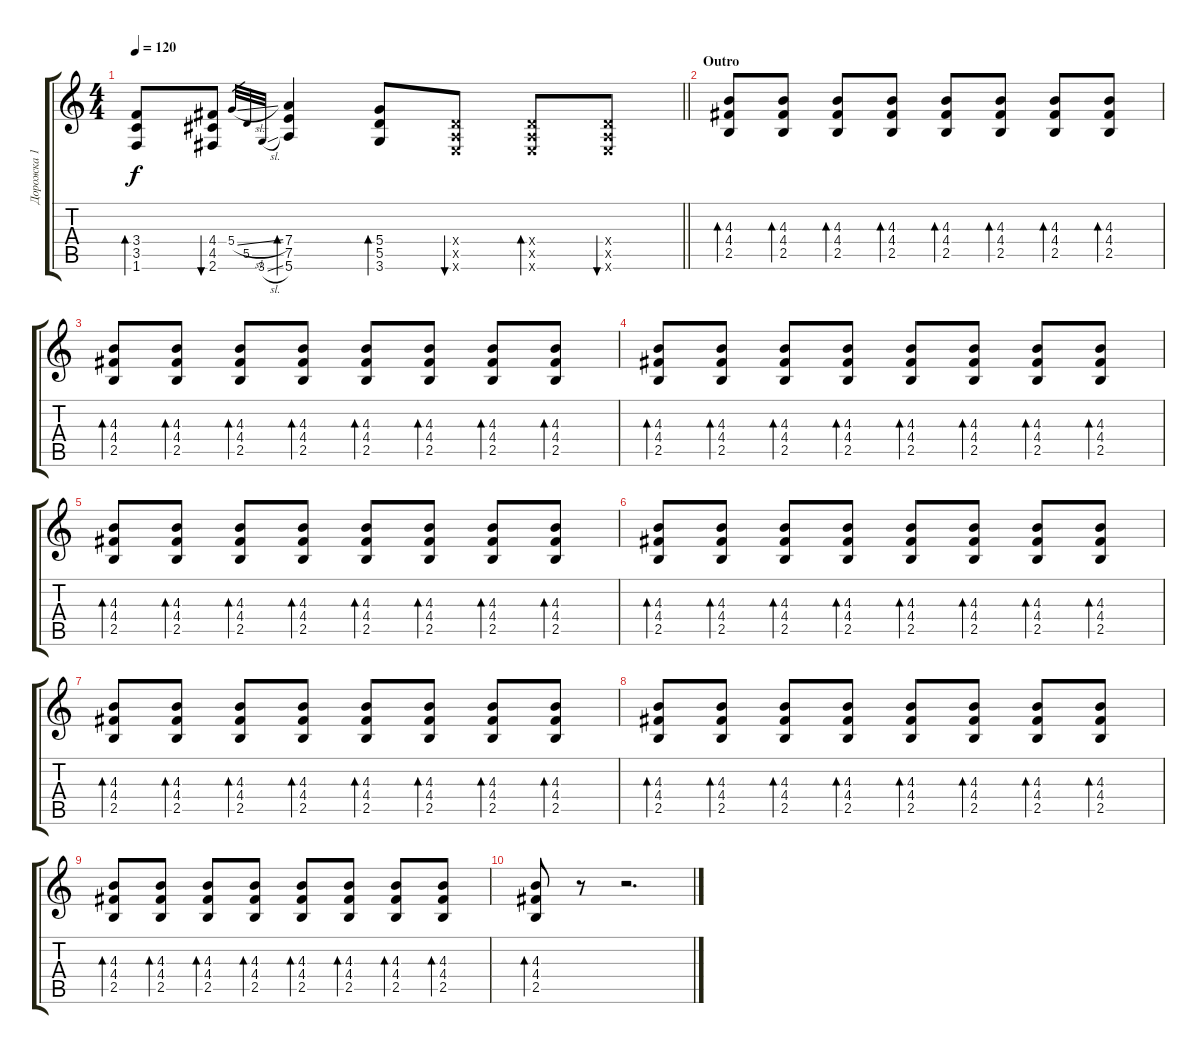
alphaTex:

\track ("Дорожка 1" "Дорожка 1") {instrument acousticguitarsteel}
\staff {score tabs}
\tuning (E4 B3 G3 D3 A2 E2) {hide}
\ts (4 4)
\tempo 120
\clef g2
\barLineRight lightlight
\ks c
(3.4 3.5 1.6).8{bd 60 dy f} (4.4 4.5 2.6).8{bu 60} 5.4{sl}.32{gr} 5.5.32{gr} 3.6{sl}.32{gr} (7.4 7.5 5.6).4{bd 60} (5.4 5.5 3.6).8{bd 60} (0.4{x} 0.5{x} 0.6{x}).8{bu 60} (0.4{x} 0.5{x} 0.6{x}).8{bd 60} (0.4{x} 0.5{x} 0.6{x}).8{bu 60} |
\section ("" "Outro")
(4.3 4.4 2.5).8{bd 60} (4.3 4.4 2.5).8{bd 60} (4.3 4.4 2.5).8{bd 60} (4.3 4.4 2.5).8{bd 60} (4.3 4.4 2.5).8{bd 60} (4.3 4.4 2.5).8{bd 60} (4.3 4.4 2.5).8{bd 60} (4.3 4.4 2.5).8{bd 60} |
(4.3 4.4 2.5).8{bd 60} (4.3 4.4 2.5).8{bd 60} (4.3 4.4 2.5).8{bd 60} (4.3 4.4 2.5).8{bd 60} (4.3 4.4 2.5).8{bd 60} (4.3 4.4 2.5).8{bd 60} (4.3 4.4 2.5).8{bd 60} (4.3 4.4 2.5).8{bd 60} |
(4.3 4.4 2.5).8{bd 60} (4.3 4.4 2.5).8{bd 60} (4.3 4.4 2.5).8{bd 60} (4.3 4.4 2.5).8{bd 60} (4.3 4.4 2.5).8{bd 60} (4.3 4.4 2.5).8{bd 60} (4.3 4.4 2.5).8{bd 60} (4.3 4.4 2.5).8{bd 60} |
(4.3 4.4 2.5).8{bd 60} (4.3 4.4 2.5).8{bd 60} (4.3 4.4 2.5).8{bd 60} (4.3 4.4 2.5).8{bd 60} (4.3 4.4 2.5).8{bd 60} (4.3 4.4 2.5).8{bd 60} (4.3 4.4 2.5).8{bd 60} (4.3 4.4 2.5).8{bd 60} |
(4.3 4.4 2.5).8{bd 60} (4.3 4.4 2.5).8{bd 60} (4.3 4.4 2.5).8{bd 60} (4.3 4.4 2.5).8{bd 60} (4.3 4.4 2.5).8{bd 60} (4.3 4.4 2.5).8{bd 60} (4.3 4.4 2.5).8{bd 60} (4.3 4.4 2.5).8{bd 60} |
(4.3 4.4 2.5).8{bd 60} (4.3 4.4 2.5).8{bd 60} (4.3 4.4 2.5).8{bd 60} (4.3 4.4 2.5).8{bd 60} (4.3 4.4 2.5).8{bd 60} (4.3 4.4 2.5).8{bd 60} (4.3 4.4 2.5).8{bd 60} (4.3 4.4 2.5).8{bd 60} |
(4.3 4.4 2.5).8{bd 60} (4.3 4.4 2.5).8{bd 60} (4.3 4.4 2.5).8{bd 60} (4.3 4.4 2.5).8{bd 60} (4.3 4.4 2.5).8{bd 60} (4.3 4.4 2.5).8{bd 60} (4.3 4.4 2.5).8{bd 60} (4.3 4.4 2.5).8{bd 60} |
(4.3 4.4 2.5).8{bd 60} (4.3 4.4 2.5).8{bd 60} (4.3 4.4 2.5).8{bd 60} (4.3 4.4 2.5).8{bd 60} (4.3 4.4 2.5).8{bd 60} (4.3 4.4 2.5).8{bd 60} (4.3 4.4 2.5).8{bd 60} (4.3 4.4 2.5).8{bd 60} |
(4.3 4.4 2.5).8{bd 60} r.8 r.2{d}
